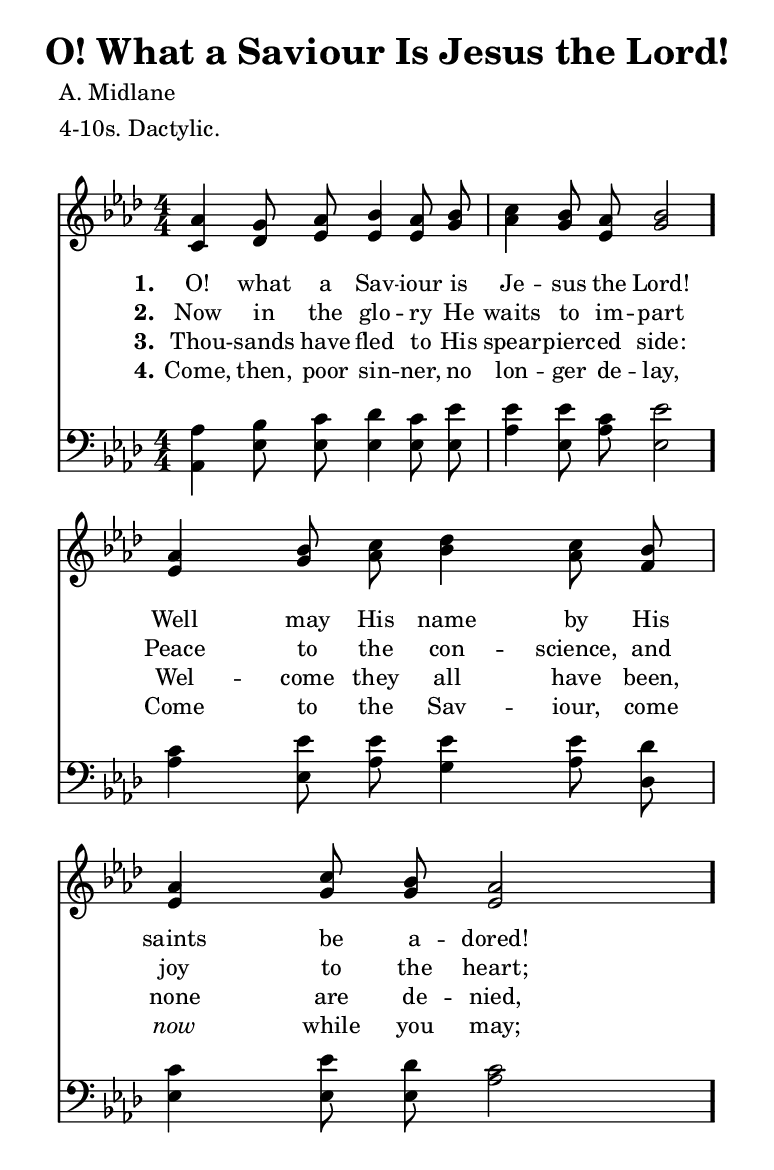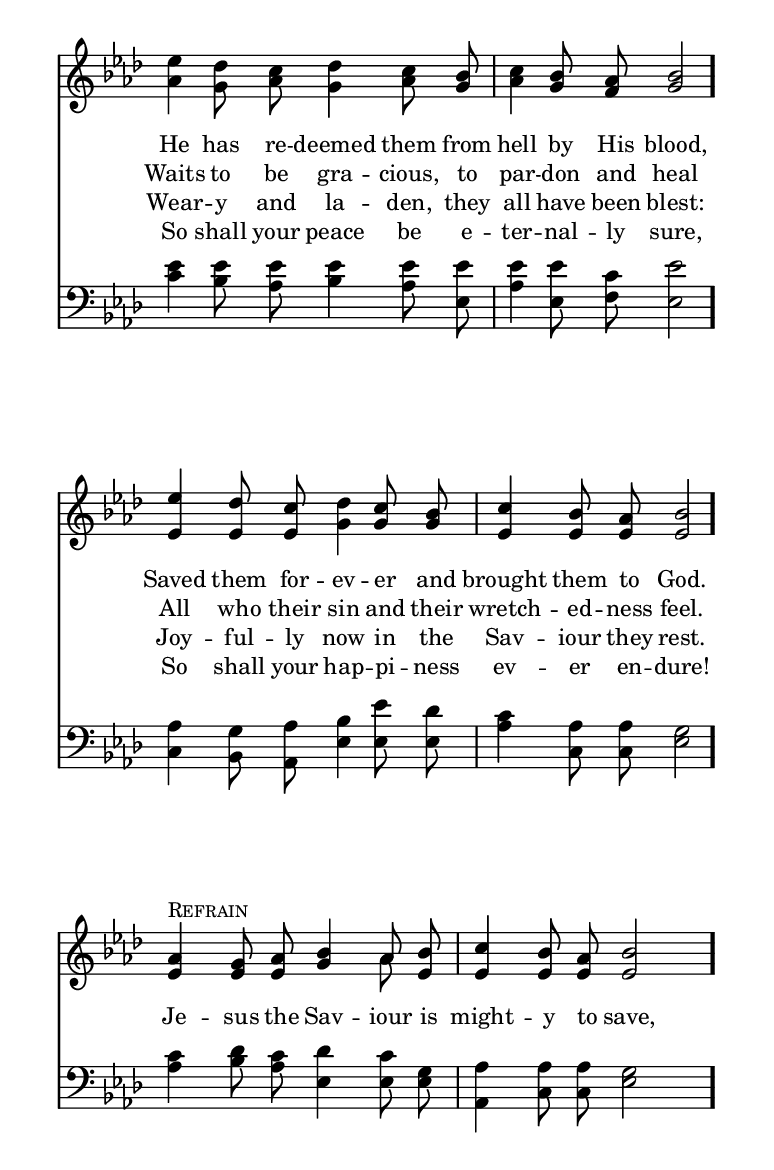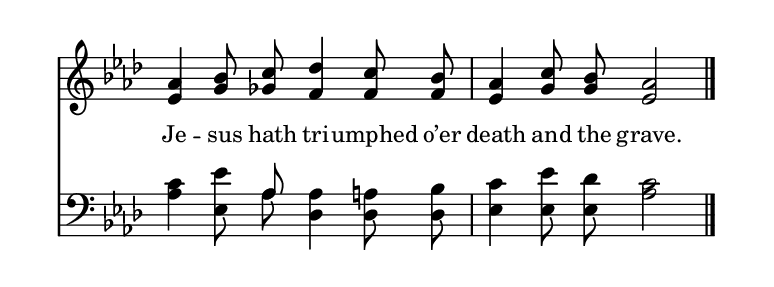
\include "common/global.ily"
\paper {
  \include "common/paper.ily"
  %ragged-bottom = ##t
  %ragged-last-bottom = ##t
  %systems-per-page = ##f
  %page-count = ##f
}

\header{
  hymnnumber = "28"
  title = "O! What a Saviour Is Jesus the Lord!"
  tunename = "Joyfully"
  meter = "4-10s. Dactylic."
  poet = "A. Midlane"
  %composer = ""
  %copyright = ""
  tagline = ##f
}

% for fermata in MIDI
ta = { \tempo 4=72 }
tb = { \tempo 4=36 }

patternA = { c4 c8 c8 c4 c8 c8 | c4 c8 c8 c2 }

global = {
  \include "common/overrides.ily"
  \override Staff.TimeSignature.style = #'numbered
  \time 4/4
  \override Score.MetronomeMark.transparent = ##t % hide all fermata changes too
  \ta
  \key aes \major
  %\partial 4
  \autoBeamOff
}

notesSoprano = {
\global
\relative c'' {

  \changePitch \patternA { aes g aes bes aes bes | c bes aes bes }
  \changePitch \patternA { aes bes c des c bes   | aes c bes aes }
  \changePitch \patternA { ees' des c des c bes  | c bes aes bes }
  \changePitch \patternA { ees des c des c bes   | c bes aes bes }

  << s^\markup { \small \caps "Refrain" }
  \changePitch \patternA { aes g aes bes aes bes | c bes aes bes } >>
  \changePitch \patternA { aes bes c des c bes   | aes c bes aes }

  \bar "|."

}
}

notesAlto = {
\global
\relative e' {

  \changePitch \patternA { c des ees ees ees g   | aes g ees g     }
  \changePitch \patternA { ees g aes bes aes f   | ees g g ees     }
  \changePitch \patternA { aes g aes g aes g     | aes g f g       }
  \changePitch \patternA { ees ees ees g g g     | ees ees ees ees }

  \changePitch \patternA { ees ees ees g aes ees | ees ees ees ees }
  \changePitch \patternA { ees g ges f f f       | ees g g ees     }

}
}

notesTenor = {
\global
\relative a {

  \changePitch \patternA { aes bes c des c ees     | ees ees c ees }
  \changePitch \patternA { c ees ees ees ees des   | c ees des c   }
  \changePitch \patternA { ees ees ees ees ees ees | ees ees c ees }
  \changePitch \patternA { aes, g aes bes ees des  | c aes aes g   }

  \changePitch \patternA { c des c des c g         | aes aes aes g }
  \changePitch \patternA { c ees aes, aes a bes    | c ees des c   }

}
}

notesBass = {
\global
\relative f, {

  \changePitch \patternA { aes ees' ees ees ees ees | aes ees aes ees }
  \changePitch \patternA { aes ees aes g aes des,   | ees ees ees aes }
  \changePitch \patternA { c bes aes bes aes ees    | aes ees f ees   }
  \changePitch \patternA { c bes aes ees' ees ees   | aes c, c ees    }

  \changePitch \patternA { aes bes aes ees ees ees  | aes, c c ees    }
  \changePitch \patternA { aes ees aes des, des des | ees ees ees aes }

}
}

Refrain = \lyricmode {

Je -- sus the Sav -- iour is might -- y to save, \bar "."
Je -- sus hath tri -- umphed o’er death and the grave. \bar "."

}

wordsA = \lyricmode {
\set stanza = "1."

O! what a Sav -- iour is Je -- sus the Lord! \bar "."
Well may His name by His saints be a -- dored! \bar "."
He has re -- deemed them from hell by His blood, \bar "."
Saved them for -- ev -- er and brought them to God. \bar "."

}

wordsB = \lyricmode {
\set stanza = "2."

Now in the glo -- ry He waits to im -- part
Peace to the con -- science, and joy to the heart;
Waits to be gra -- cious, to par -- don and heal
All who their sin and their wretch -- ed -- ness feel.

\Refrain

}

wordsC = \lyricmode {
\set stanza = "3."

Thou -- sands have fled to His spear -- pierc -- ed side:
Wel -- come they all have been, none are de -- nied,
Wear -- y and la -- den, they all have been blest:
Joy -- ful -- ly now in the Sav -- iour they rest.

}

wordsD = \lyricmode {
\set stanza = "4."

Come, then, poor sin -- ner, no lon -- ger de -- lay,
Come to the Sav -- iour, come { \italicsOn } now { \italicsOff } while you may;
So shall your peace be e -- ter -- nal -- ly sure,
So shall your hap -- pi -- ness ev -- er en -- dure!

}

\score {
  \context ChoirStaff <<
    \context Staff = upper <<
      \set ChoirStaff.systemStartDelimiter = #'SystemStartBar
      \partcombine #'(2 . 9) \notesSoprano \notesAlto
      \context NullVoice = sopranos { \voiceOne << \notesSoprano >> }
      \context NullVoice = altos { \voiceTwo << \notesAlto >> }
      \context Lyrics = one   \lyricsto sopranos \wordsA
      \context Lyrics = two   \lyricsto sopranos \wordsB
      \context Lyrics = three \lyricsto sopranos \wordsC
      \context Lyrics = four  \lyricsto sopranos \wordsD
      %\context Lyrics = five  \lyricsto sopranos \wordsE
    >>
    \context Staff = men <<
      \clef bass
      \partcombine #'(2 . 9) \notesTenor \notesBass
      \context NullVoice = tenors { \voiceOne << \notesTenor >> }
      \context NullVoice = basses { \voiceTwo << \notesBass >> }
    >>
  >>
  \layout {
    \include "common/layout.ily"
  }
  \midi{
    \include "common/midi.ily"
  }
}

\version "2.19.49"  % necessary for upgrading to future LilyPond versions.

% vi:set et ts=2 sw=2 ai nocindent syntax=lilypond:
